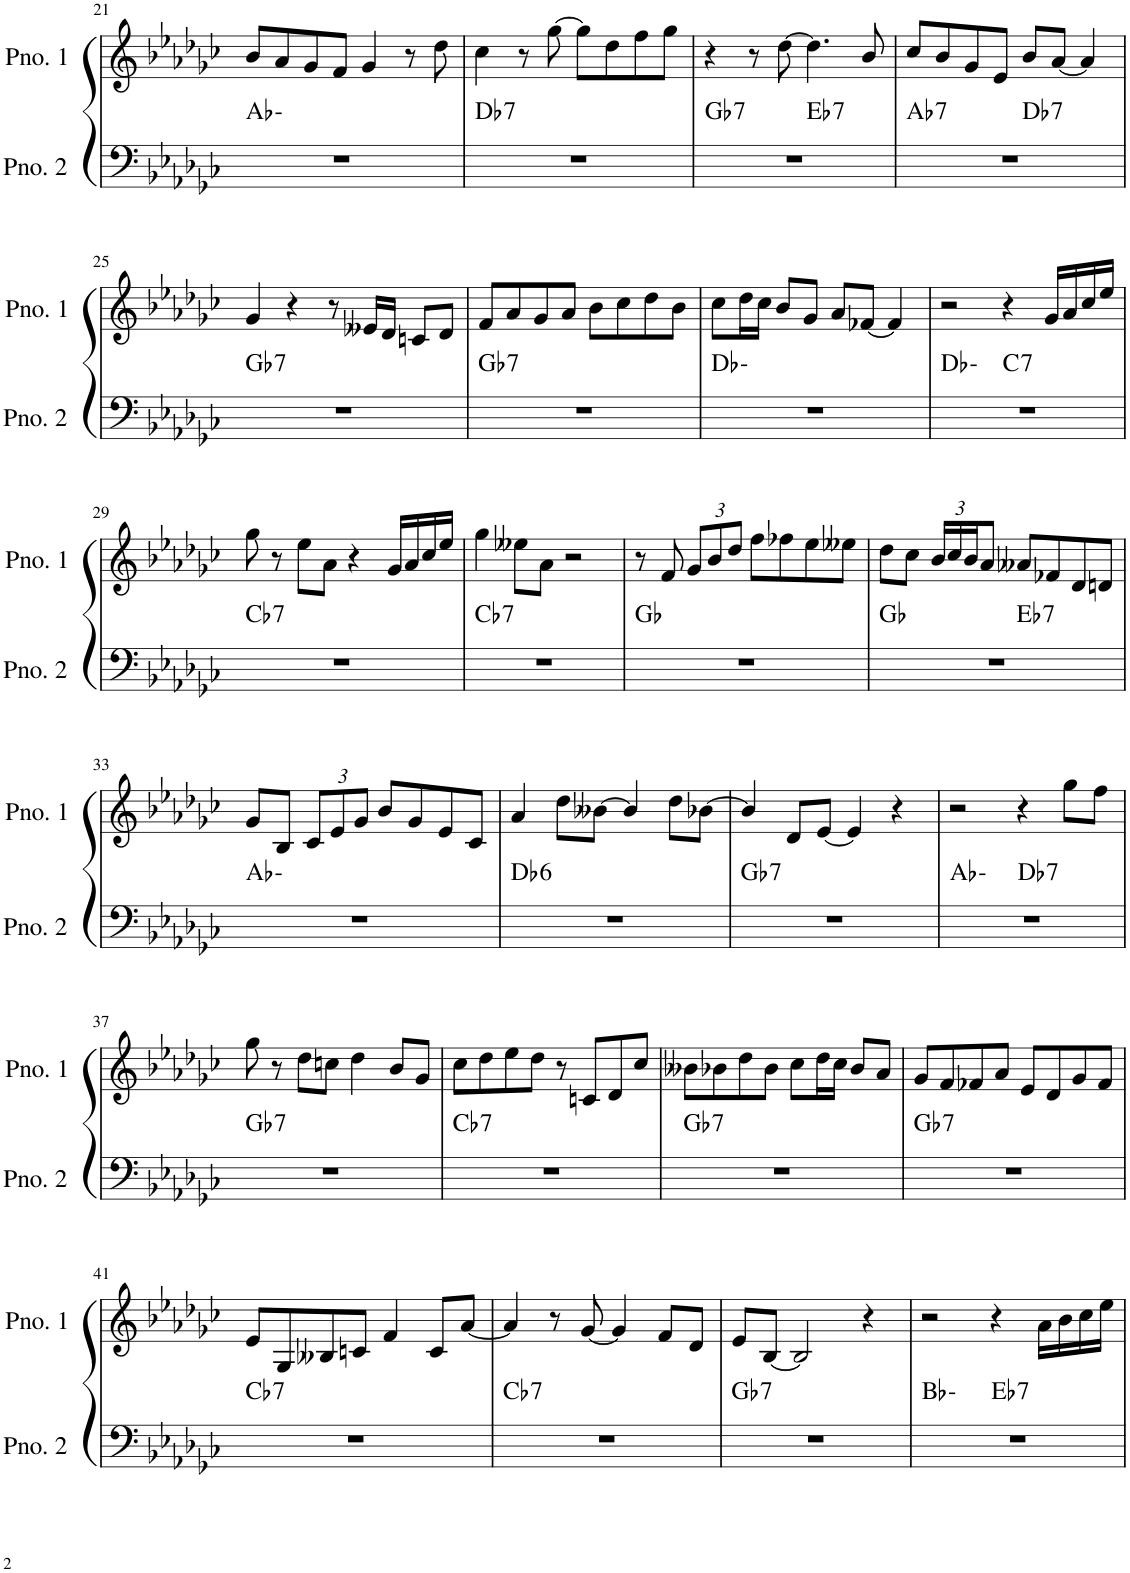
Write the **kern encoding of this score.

**kern	**harte	**kern
*part2	*part2	*part1
*staff2	*	*staff1
*I"ピアノ 2	*	*I"ピアノ 1
!!LO:PB:g=z
*clefF4	*	*clefG2
*k[b-e-a-d-g-c-]	*	*k[b-e-a-d-g-c-]
*M4/4	*	*M4/4
=21	=21	=21
1r	Ab:min	8b-/L
.	.	8a-/
.	.	8g-/
.	.	8f/J
.	.	4g-/
.	.	8r
.	.	8dd-\
=22	=22	=22
!	!LO:H:kt=7	!
1r	Db:7	4cc-\
.	.	8r
.	.	[8gg-\
.	.	8gg-\L]
.	.	8dd-\
.	.	8ff\
.	.	8gg-\J
=23	=23	=23
!	!LO:H:kt=7	!
*^	*	*
1r	2ryy	Gb:7	4r
.	.	.	8r
.	.	.	[8dd-\
!	!	!LO:H:kt=7	!
.	2ryy	Eb:7	4.dd-\]
.	.	.	8b-/
=24	=24	=24	=24
!	!	!LO:H:kt=7	!
1r	2ryy	Ab:7	8cc-/L
.	.	.	8b-/
.	.	.	8g-/
.	.	.	8e-/J
!	!	!LO:H:kt=7	!
.	2ryy	Db:7	8b-/L
.	.	.	[8a-/J
.	.	.	4a-/]
!!LO:LB:g=z
=25	=25	=25	=25
!	!	!LO:H:kt=7	!
*v	*v	*	*
1r	Gb:7	4g-/
.	.	4r
.	.	8r
.	.	16e--X/LL
.	.	16d-/JJ
.	.	8cn/L
.	.	8d-/J
=26	=26	=26
!	!LO:H:kt=7	!
1r	Gb:7	8f/L
.	.	8a-/
.	.	8g-/
.	.	8a-/J
.	.	8b-\L
.	.	8cc-\
.	.	8dd-\
.	.	8b-\J
=27	=27	=27
1r	Db:min	8cc-\L
.	.	16dd-\L
.	.	16cc-\JJ
.	.	8b-/L
.	.	8g-/J
.	.	8a-/L
.	.	[8f-X/J
.	.	4f-/]
=28	=28	=28
*^	*	*
1r	2ryy	Db:min	2r
!	!	!LO:H:kt=7	!
.	2ryy	C:7	4r
.	.	.	16g-/LL
.	.	.	16a-/
.	.	.	16cc-/
.	.	.	16ee-/JJ
!!LO:LB:g=z
=29	=29	=29	=29
!	!	!LO:H:kt=7	!
*v	*v	*	*
1r	Cb:7	8gg-\
.	.	8r
.	.	8ee-\L
.	.	8a-\J
.	.	4r
.	.	16g-/LL
.	.	16a-/
.	.	16cc-/
.	.	16ee-/JJ
=30	=30	=30
!	!LO:H:kt=7	!
1r	Cb:7	4gg-\
.	.	8ee--X\L
.	.	8a-\J
.	.	2r
=31	=31	=31
1r	Gb:maj	8r
.	.	8f/
*	*	*Xbrackettup
.	.	12g-/L
.	.	12b-/
.	.	12dd-/J
.	.	8ff\L
.	.	8ff-X\
.	.	8ee-\
.	.	8ee--X\J
=32	=32	=32
*^	*	*
1r	2ryy	Gb:maj	8dd-\L
.	.	.	8cc-\J
.	.	.	24b-/LL
.	.	.	24cc-/
.	.	.	24b-/J
.	.	.	8a-/J
!	!	!LO:H:kt=7	!
.	2ryy	Eb:7	8a--X/L
.	.	.	8f-X/
.	.	.	8d-/
.	.	.	8dn/J
*v	*v	*	*
!!LO:LB:g=z
=33	=33	=33
1r	Ab:min	8g-/L
.	.	8B-/J
.	.	12c-/L
.	.	12e-/
.	.	12g-/J
.	.	8b-/L
.	.	8g-/
.	.	8e-/
.	.	8c-/J
=34	=34	=34
!	!LO:H:kt=6	!
1r	Db:maj6	4a-/
.	.	8dd-\L
.	.	[8b--X\J
.	.	4b--/]
.	.	8dd-\L
.	.	[8b-X\J
=35	=35	=35
!	!LO:H:kt=7	!
1r	Gb:7	4b-/]
.	.	8d-/L
.	.	[8e-/J
.	.	4e-/]
.	.	4r
=36	=36	=36
*^	*	*
1r	2ryy	Ab:min	2r
!	!	!LO:H:kt=7	!
.	2ryy	Db:7	4r
.	.	.	8gg-\L
.	.	.	8ff\J
!!LO:LB:g=z
=37	=37	=37	=37
!	!	!LO:H:kt=7	!
*v	*v	*	*
1r	Gb:7	8gg-\
.	.	8r
.	.	8dd-\L
.	.	8ccn\J
.	.	4dd-\
.	.	8b-/L
.	.	8g-/J
=38	=38	=38
!	!LO:H:kt=7	!
1r	Cb:7	8cc-\L
.	.	8dd-\
.	.	8ee-\
.	.	8dd-\J
.	.	8r
.	.	8cn/L
.	.	8d-/
.	.	8cc-/J
=39	=39	=39
!	!LO:H:kt=7	!
1r	Gb:7	8b--X\L
.	.	8b-X\
.	.	8dd-\
.	.	8b-\J
.	.	8cc-\L
.	.	16dd-\L
.	.	16cc-\JJ
.	.	8b-/L
.	.	8a-/J
=40	=40	=40
!	!LO:H:kt=7	!
1r	Gb:7	8g-/L
.	.	8f/
.	.	8f-X/
.	.	8a-/J
.	.	8e-/L
.	.	8d-/
.	.	8g-/
.	.	8f-/J
!!LO:LB:g=z
=41	=41	=41
!	!LO:H:kt=7	!
1r	Cb:7	8e-/L
.	.	8G-/
.	.	8B--X/
.	.	8cn/J
.	.	4f/
.	.	8c/L
.	.	[8a-/J
=42	=42	=42
!	!LO:H:kt=7	!
1r	Cb:7	4a-/]
.	.	8r
.	.	[8g-/
.	.	4g-/]
.	.	8f/L
.	.	8d-/J
=43	=43	=43
!	!LO:H:kt=7	!
1r	Gb:7	8e-/L
.	.	[8B-/J
.	.	2B-/]
.	.	4r
=44	=44	=44
*^	*	*
1r	2ryy	Bb:min	2r
!	!	!LO:H:kt=7	!
.	2ryy	Eb:7	4r
.	.	.	16a-\LL
.	.	.	16b-\
.	.	.	16cc-\
.	.	.	16ee-\JJ
*v	*v	*	*
=	=	=
*-	*-	*-
